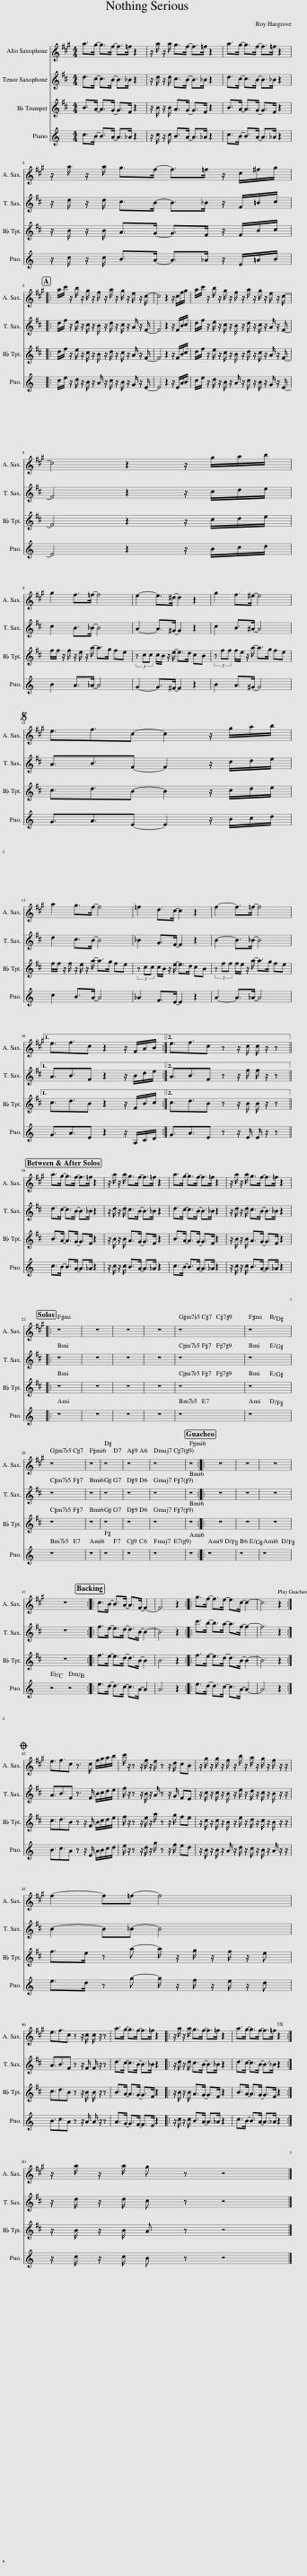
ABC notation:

X:1
%%score 1 2 3 4
L:1/8
M:4/4
I:linebreak $
K:C
V:1 treble transpose=-9
V:2 treble transpose=-14
V:3 treble transpose=-2
V:4 treble
V:1
[K:A] a>g- g>f- f>=f z2 | z/ a/ z/ a/ g>f- f>=f z2 | a>g- g>f- f>=f z2 |$ z/ a/ z/ a/ g>f- f>=f z/ c/^f/g/ |:$ a/c'/ z/ b/ z/ g/ z/ f/ z/ a/ z/ g/ z/ e/ z/ c/- | %5
 c4 z2 z/ c/f/g/ | a/c'/ z/ b/ z/ g/ z/ f/ z/ a/ z/ g/ z/ e/ z/ c/- |$ c4 z2 z/ g/a/b/ |$ g2 f>=f- f4 | e2- e>^d- d2 z2 | %10
 g2 f>^e- e4 |$S e3/2f3/2c- c2 z/ g/a/b/ |$ a2 g>f- f4 | =f2 d>c- c2 z2 | f2- f>=f- f4 |1$ %15
 e3/2f3/2c z2 z/ F/A/B/ :|2 e3/2f3/2c z z/ c/ c/ z/ z ||$ a>g- g>f- f>=f z2 | z/ a/ z/ a/ g>f- f>=f z2 | a>g- g>f- f>=f z2 | %20
 z/ a/ z/ a/ g>f- f>=f z2 |:$ z8 | z8 | z8 | z8 | %25
 z8 | z8 |$ z8 | z8 | z8 | %30
 z8 | z8 | z8 :: z8 | z8 | %35
 z8 |$ z8 :: c>B- B>A- A>F- F2- | F6 z2 :: g>f- f>e- e>c- c2- | %40
 c6 z2 :|$O e3/2f3/2c z3/2 c/ f/g/a/b/ | c'/ z/ z z/ f/ z/ e/ z z/ d/ cB | z/ g/ z/ g/ z/ f/ z/ b/ z/ a/ z/ g/ z/ f/ z/ z/ |$ f2- f=f- f4 |$ %45
 e3/2f3/2c z z/ c/ c/ z/ z | a>g- g>f- f>=f z2 |: z/ a/ z/ a/ g>f- f>=f z2 | a>g- g>f- f>=f z2 :|$ z/ a/ z/ a/ g z z4 |] %50
V:2
[K:D] d>c- c>B- B>_B z2 | z/ d/ z/ d/ c>B- B>_B z2 | d>c- c>B- B>_B z2 |$ z/ d/ z/ d/ c>B- B>_B z/ F/=B/c/ |:$ d/f/ z/ e/ z/ c/ z/ B/ z/ d/ z/ c/ z/ A/ z/ F/- | %5
 F4 z2 z/ F/B/c/ | d/f/ z/ e/ z/ c/ z/ B/ z/ d/ z/ c/ z/ A/ z/ F/- |$ F4 z2 z/ c/d/e/ |$ c2 B>_B- B4 | A2- A>^G- G2 z2 | %10
 c2 B>^A- A4 |$ A3/2B3/2F- F2 z/ c/d/e/ |$ d2 c>B- B4 | _B2 G>F- F2 z2 | B2- B>_B- B4 |1$ %15
 A3/2B3/2F z2 z/ B/d/e/ :|2 A3/2B3/2F z z/ f/ f/ z/ z ||$ d>c- c>B- B>_B z2 | z/ d/ z/ d/ c>B- B>_B z2 | d>c- c>B- B>_B z2 | %20
 z/ d/ z/ d/ c>B- B>_B z2 |:$ z8 | z8 | z8 | z8 | %25
 z8 | z8 |$ z8 | z8 | z8 | %30
 z8 | z8 | z8 :: z8 | z8 | %35
 z8 |$ z8 :: f>e- e>d- d>B- B2- | B6 z2 :: c'>b- b>a- a>f- f2- | %40
 f6 z2 :|$ A3/2B3/2F z3/2 F/ B/c/d/e/ | f/ z/ z z/ B/ z/ A/ z z/ G/ FE | z/ c/ z/ c/ z/ B/ z/ e/ z/ d/ z/ c/ z/ B/ z/ z/ |$ B2- B_B- B4 |$ %45
 A3/2B3/2F z z/ F/ F/ z/ z | d>c- c>B- B>_B z2 |: z/ d/ z/ d/ c>B- B>_B z2 | d>c- c>B- B>_B z2 :|$ z/ d/ z/ d/ c z z4 |] %50
V:3
[K:D] B>A- A>G- G>F z2 | z/ B/ z/ B/ A>G- G>F z2 | B>A- A>G- G>F z2 |$ z/ B/ z/ B/ A>G- G>F z/ F/B/c/ |:$ d/f/ z/ e/ z/ c/ z/ B/ z/ d/ z/ c/ z/ A/ z/ F/- | %5
 F4 z2 z/ F/B/c/ | d/f/ z/ e/ z/ c/ z/ B/ z/ d/ z/ c/ z/ A/ z/ F/- |$ F4 z2 z/ c/d/e/ |$ f/f/ z/ f/ z/ e/ z/ a/- a>g fe | (3z cc c/B/ z/ e/- e>d cB | %10
 (3z ff f/e/ z/ a/- a>g fe |$ c3/2d3/2B- B2 z/ c/d/e/ |$ f/f/ z/ f/ z/ e/ z/ a/- a>g fe | (3z cc c/B/ z/ e/- e>d cB | (3z ff f/e/ z/ a/- a>g fe |1$ %15
 c3/2d3/2B z2 z/ F/B/c/ :|2 c3/2d3/2B z z/ B/ B/ z/ z ||$ B>A- A>G- G>F z2 | z/ B/ z/ B/ A>G- G>F z2 | B>A- A>G- G>F z2 | %20
 z/ B/ z/ B/ A>G- G>F z2 |:$ z8 | z8 | z8 | z8 | %25
 z8 | z8 |$ z8 | z8 | z8 | %30
 z8 | z8 | z8 :: z8 | z8 | %35
 z8 |$ z8 :: f>e- e>d- d>B- B2 | B6 z2 :: f>e- e>d- d>B- B2- | %40
 B6 z2 :|$ c3/2d3/2B z z/ F/ B/c/d/e/ | f/ z/ z z/ e/ z/ a/ z z/ g/ fe | z/ c/ z/ c/ z/ B/ z/ e/ z/ d/ z/ c/ z/ B/ z/ z/ |$ f>e z a- a/ z/ g/ z/ f/ z/ e |$ %45
 c3/2d3/2B z z/ B/ B/ z/ z | B>A- A>G- G>F z2 |: z/ B/ z/ B/ A>G- G>F z2 | B>A- A>G- G>F z2 :|$ z/ B/ z/ B/ A z z4 |] %50
V:4
 c>B- B>A- A>_A z2 | z/ c/ z/ c/ B>A- A>_A z2 | c>B- B>A- A>_A z2 |$ z/ c/ z/ c/ B>A- A>_A z/ E/=A/B/ |:$ c/e/ z/ d/ z/ B/ z/ A/ z/ c/ z/ B/ z/ G/ z/ E/- | %5
 E4 z2 z/ E/A/B/ | c/e/ z/ d/ z/ B/ z/ A/ z/ c/ z/ B/ z/ G/ z/ E/- |$ E4 z2 z/ B/c/d/ |$ B2 A>_A- A4 | G2- G>^F- F2 z2 | %10
 B2 A>^G- G4 |$ G3/2A3/2E- E2 z/ B/c/d/ |$ c2 B>A- A4 | _A2 F>E- E2 z2 | A2- A>_A- A4 |1$ %15
 G3/2A3/2E z2 z/ A,/C/D/ :|2 G3/2A3/2E z z/ E/ E/ z/ z ||$ c>B- B>A- A>_A z2 | z/ c/ z/ c/ B>A- A>_A z2 | c>B- B>A- A>_A z2 | %20
 z/ c/ z/ c/ B>A- A>_A z2 |:$ z8 | z8 | z8 | z8 | %25
 z8 | z8 |$ z8 | z8 | z8 | %30
 z8 | z8 | z8 :: z8 | z8 | %35
 z8 |$ z4 z4 :: e>d- d>c- c>A- A2 | A6 z2 :: e>d- d>c- c>A- A2- | %40
 A6 z2 :|$ B3/2c3/2A z z/ E/ A/B/c/d/ | e/ z/ z z/ d/ z/ g/ z z/ f/ ed | z/ B/ z/ B/ z/ A/ z/ d/ z/ c/ z/ B/ z/ A/ z/ z/ |$ e>d z g- g/ z/ f/ z/ e/ z/ d |$ %45
 B3/2c3/2A z z/ A/ A/ z/ z | A>G- G>F- F>E z2 |: z/ c/ z/ c/ B>A- A>_A z2 | c>B- B>A- A>_A z2 :|$ z/ c/ z/ c/ B z z4 |] %50
